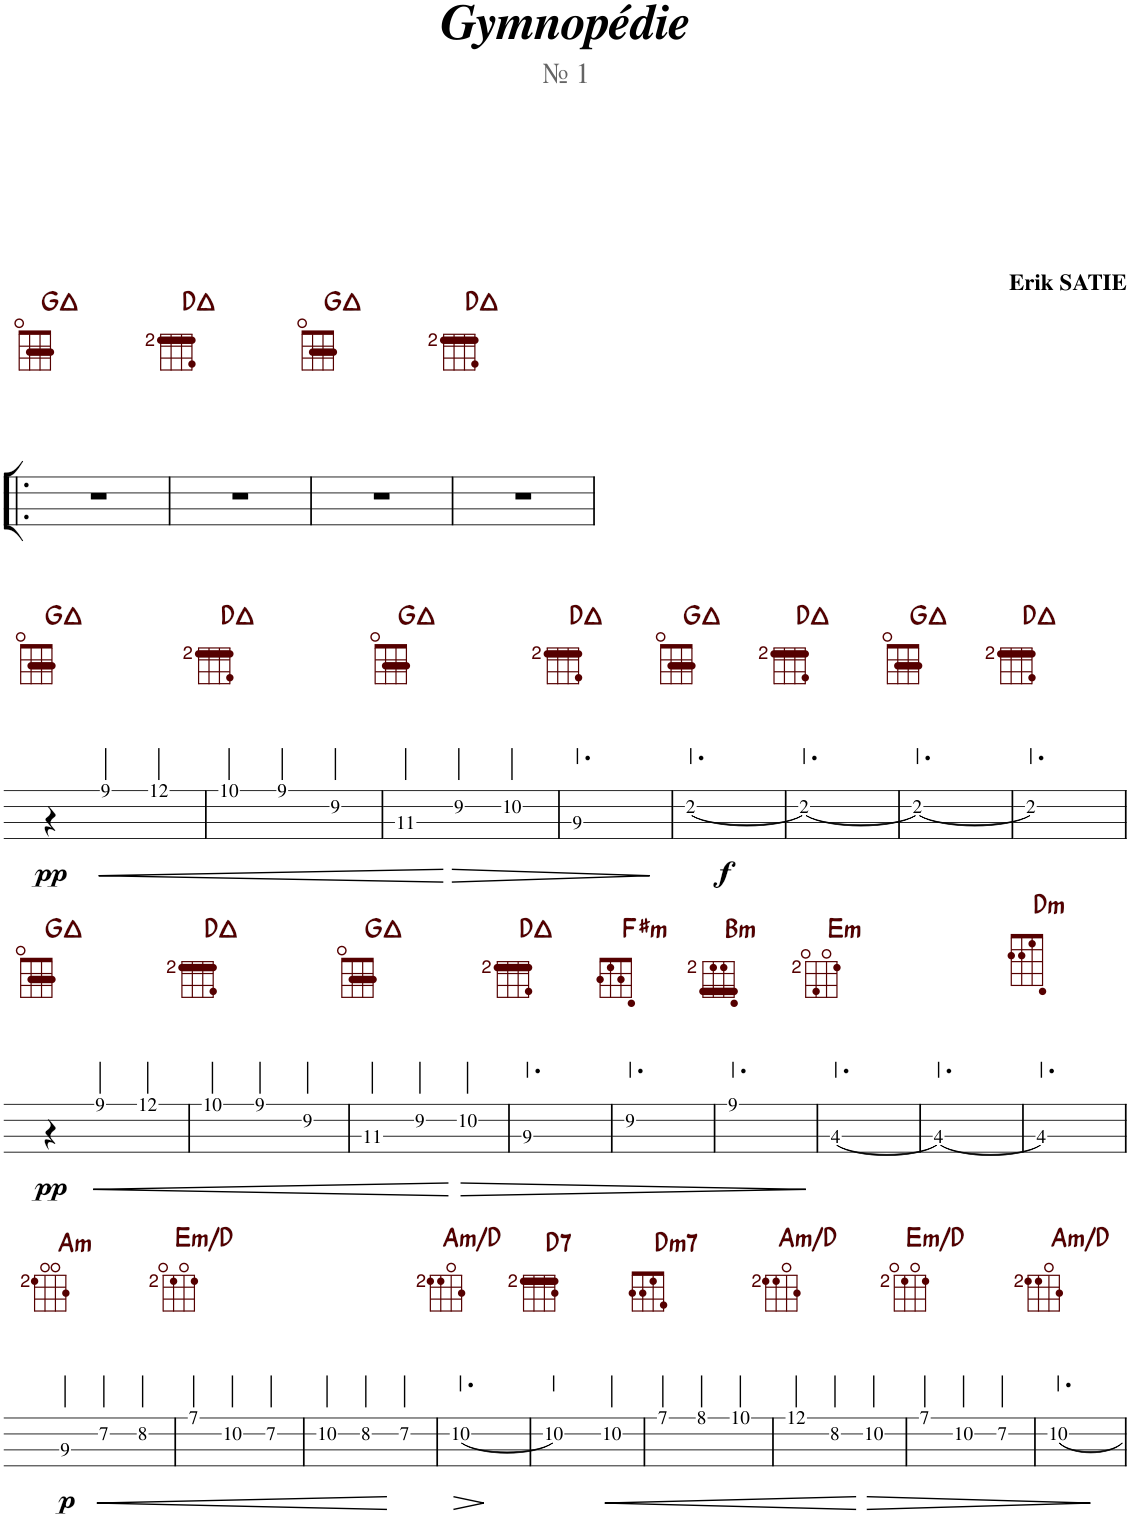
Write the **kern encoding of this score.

**kern	**kern	**dynam	**harte	**kern	**dynam	**harte
*part3	*part2	*part2	*part2	*part1	*part1	*part1
*staff3	*staff2	*staff2	*	*staff1	*staff1	*
*I"Ukulélé [Tablature]	*I"Ukulélé	*	*	*I"Ukulélé [Tablature]	*	*
*stria4	*stria5	*	*	*stria4	*	*
*	*clefG2	*	*	*	*	*
*k[]	*k[]	*	*	*k[]	*	*
*M3/4	*M3/4	*	*	*M3/4	*	*
=1!|:	=1!|:	=1!|:	=1!|:	=1!|:	=1!|:	=1!|:
*^	*	*	*	*	*	*
4r	2.g	2.r	.	G:maj	2.r	.	G:maj
2d 2f# 2b	.	.	.	.	.	.	.
=2	=2	=2	=2	=2	=2	=2	=2
4r	2.d	2.r	.	D:maj	2.r	.	D:maj
2a 2f# 2cc#	.	.	.	.	.	.	.
=3	=3	=3	=3	=3	=3	=3	=3
4r	2.g	2.r	.	G:maj	2.r	.	G:maj
2d 2f# 2b	.	.	.	.	.	.	.
=4	=4	=4	=4	=4	=4	=4	=4
4r	2.d	2.r	.	D:maj	2.r	.	D:maj
2a 2f# 2cc#	.	.	.	.	.	.	.
!!LO:LB:g=z
=5	=5	=5	=5	=5	=5	=5	=5
!	!	!	!LO:DY:b	!	!	!LO:DY:b	!
4r	2.g	4r	pp	G:maj	4r	pp	G:maj
!	!	!	!LO:HP:b	!	!	!LO:HP:b	!
2d 2f# 2b	.	4ff#X	<	.	4ff#X/	<	.
.	.	4aa	.	.	4aa/	.	.
=6	=6	=6	=6	=6	=6	=6	=6
4r	2.d	4gg	.	D:maj	4gg/	.	D:maj
2a 2f# 2cc#	.	4ff#X	.	.	4ff#X/	.	.
.	.	4cc#X	.	.	4cc#X/	.	.
=7	=7	=7	=7	=7	=7	=7	=7
4r	2.g	4b	.	G:maj	4b/	.	G:maj
!	!	!	!LO:HP:n=1:b	!	!	!LO:HP:n=1:b	!
2d 2f# 2b	.	4cc#X	[ >	.	4cc#X/	[ >	.
.	.	4dd	.	.	4dd/	.	.
=8	=8	=8	=8	=8	=8	=8	=8
4r	2.d	2.a	.	D:maj	2.a/	.	D:maj
2a 2f# 2cc#	.	.	.	.	.	.	.
*v	*v	*	*	*	*	*	*
.	.	]	.	.	]	.
=9	=9	=9	=9	=9	=9	=9
*^	*^	*	*	*^	*	*
4r	2.g	[2.f#X	4ryy	.	G:maj	[2.f#X/	4ryy	.	G:maj
!	!	!	!	!LO:DY:b	!	!	!	!LO:DY:b	!
2d 2f# 2b	.	.	2ryy	f	.	.	2ryy	f	.
*	*	*v	*v	*	*	*	*	*	*
*	*	*	*	*	*v	*v	*	*
=10	=10	=10	=10	=10	=10	=10	=10
4r	2.d	2.f#_	.	D:maj	2.f#/_	.	D:maj
2a 2f# 2cc#	.	.	.	.	.	.	.
=11	=11	=11	=11	=11	=11	=11	=11
4r	2.g	2.f#_	.	G:maj	2.f#/_	.	G:maj
2d 2f# 2b	.	.	.	.	.	.	.
=12	=12	=12	=12	=12	=12	=12	=12
4r	2.d	2.f#]	.	D:maj	2.f#/]	.	D:maj
2a 2f# 2cc#	.	.	.	.	.	.	.
!!LO:LB:g=z
=13	=13	=13	=13	=13	=13	=13	=13
!	!	!	!LO:DY:b	!	!	!LO:DY:b	!
4r	2.g	4r	pp	G:maj	4r	pp	G:maj
!	!	!	!LO:HP:b	!	!	!LO:HP:b	!
2d 2f# 2b	.	4ff#X	<	.	4ff#X/	<	.
.	.	4aa	.	.	4aa/	.	.
=14	=14	=14	=14	=14	=14	=14	=14
4r	2.d	4gg	.	D:maj	4gg/	.	D:maj
2a 2f# 2cc#	.	4ff#X	.	.	4ff#X/	.	.
.	.	4cc#X	.	.	4cc#X/	.	.
=15	=15	=15	=15	=15	=15	=15	=15
4r	2.g	4b	.	G:maj	4b/	.	G:maj
2d 2f# 2b	.	4cc#X	.	.	4cc#X/	.	.
!	!	!	!LO:HP:n=1:b	!	!	!LO:HP:n=1:b	!
.	.	4dd	[ >	.	4dd/	[ >	.
=16	=16	=16	=16	=16	=16	=16	=16
4r	2.d	2.a	.	D:maj	2.a/	.	D:maj
2a 2f# 2cc#	.	.	.	.	.	.	.
=17	=17	=17	=17	=17	=17	=17	=17
!	!	!	!	!LO:H:kt=m	!	!	!LO:H:kt=m
4r	2.f#	2.cc#X	.	F#:min	2.cc#X/	.	F#:min
2a 2c# 2cc#	.	.	.	.	.	.	.
=18	=18	=18	=18	=18	=18	=18	=18
!	!	!	!	!LO:H:kt=m	!	!	!LO:H:kt=m
4r	2.b	2.ff#X	.	B:min	2.ff#X/	.	B:min
2d 2f# 2dd	.	.	.	.	.	.	.
*v	*v	*	*	*	*	*	*
.	.	]	.	.	]	.
=19	=19	=19	=19	=19	=19	=19
*^	*	*	*	*	*	*
!	!	!	!	!LO:H:kt=m	!	!	!LO:H:kt=m
4r	2.e	[2.e	.	E:min	[2.e/	.	E:min
2g 2e 2b	.	.	.	.	.	.	.
=20	=20	=20	=20	=20	=20	=20	=20
4r	2.e	2.e_	.	.	2.e/_	.	.
2g 2e 2b	.	.	.	.	.	.	.
=21	=21	=21	=21	=21	=21	=21	=21
!	!	!	!	!LO:H:kt=m	!	!	!LO:H:kt=m
4r	2.d	2.e]	.	D:min	2.e/]	.	D:min
2a 2f 2dd	.	.	.	.	.	.	.
!!LO:LB:g=z
=22	=22	=22	=22	=22	=22	=22	=22
!	!	!	!LO:DY:b	!LO:H:kt=m	!	!LO:DY:b	!LO:H:kt=m
4r	2.a	4a	p	A:min	4a/	p	A:min
!	!	!	!LO:HP:b	!	!	!LO:HP:b	!
2c 2e 2cc	.	4b	<	.	4b/	<	.
.	.	4cc	.	.	4cc/	.	.
=23	=23	=23	=23	=23	=23	=23	=23
!	!	!	!	!LO:H:kt=m	!	!	!LO:H:kt=m
4r	2.d	4ee	.	E:min/b7	4ee/	.	E:min/b7
2g 2e 2b	.	4dd	.	.	4dd/	.	.
.	.	4b	.	.	4b/	.	.
=24	=24	=24	=24	=24	=24	=24	=24
4r	2.d	4dd	.	.	4dd/	.	.
2g 2e 2b	.	4cc	.	.	4cc/	.	.
.	.	4b	[	.	4b/	[	.
=25	=25	=25	=25	=25	=25	=25	=25
!	!	!	!LO:HP:b	!LO:H:kt=m	!	!LO:HP:b	!LO:H:kt=m
4r	2.d	[2.dd	>	A:min/4	[2.dd/	>	A:min/4
2a 2e 2cc	.	.	.	.	.	.	.
*v	*v	*	*	*	*	*	*
.	.	]	.	.	]	.
=26	=26	=26	=26	=26	=26	=26
*^	*	*	*	*	*	*
!	!	!	!	!LO:H:kt=7	!	!	!LO:H:kt=7
4r	2.d	2dd]	.	D:7	2dd/]	.	D:7
2a 2f# 2cc	.	.	.	.	.	.	.
!	!	!	!LO:HP:b	!	!	!LO:HP:b	!
.	.	4dd	<	.	4dd/	<	.
=27	=27	=27	=27	=27	=27	=27	=27
!	!	!	!	!LO:H:kt=m7	!	!	!LO:H:kt=m7
4r	2.d	4ee	.	D:min7	4ee/	.	D:min7
2a 2f 2cc	.	4ff	.	.	4ff/	.	.
.	.	4gg	.	.	4gg/	.	.
=28	=28	=28	=28	=28	=28	=28	=28
!	!	!	!	!LO:H:kt=m	!	!	!LO:H:kt=m
4r	2.d	4aa	.	A:min/4	4aa/	.	A:min/4
2a 2e 2cc	.	4cc	.	.	4cc/	.	.
!	!	!	!LO:HP:n=1:b	!	!	!LO:HP:n=1:b	!
.	.	4dd	[ >	.	4dd/	[ >	.
=29	=29	=29	=29	=29	=29	=29	=29
!	!	!	!	!LO:H:kt=m	!	!	!LO:H:kt=m
4r	2.d	4ee	.	E:min/b7	4ee/	.	E:min/b7
2g 2e 2b	.	4dd	.	.	4dd/	.	.
.	.	4b	.	.	4b/	.	.
=30	=30	=30	=30	=30	=30	=30	=30
!	!	!	!	!LO:H:kt=9	!	!	!LO:H:kt=m
4r	2.d	[2.dd	.	D:9	[2.dd/	.	A:min/4
2a 2e 2cc	.	.	.	.	.	.	.
*v	*v	*	*	*	*	*	*
.	.	]	.	.	]	.
=	=	=	=	=	=	=
*-	*-	*-	*-	*-	*-	*-
